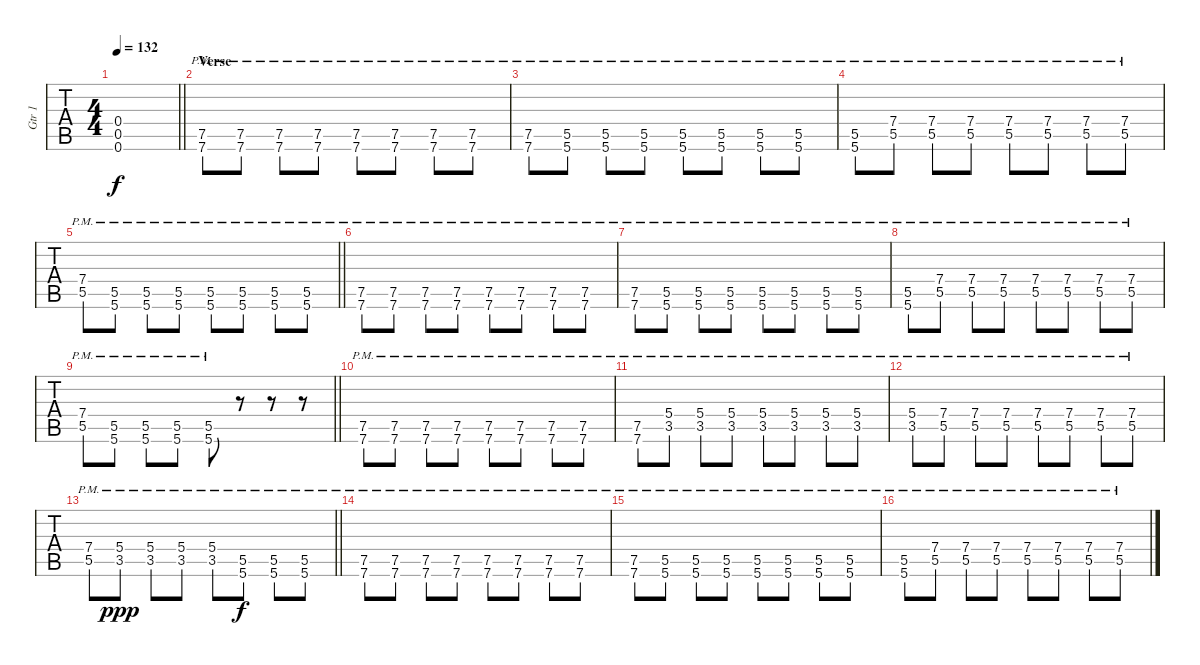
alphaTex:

\track ("Gtr 1" "Gtr 1") {instrument overdrivenguitar}
\staff {tabs}
\tuning (D4 A3 F3 C3 G2 C2) {hide}
\ts (4 4)
\tempo 132
\clef g2
\barLineRight lightlight
\ks bb
(0.4{t} 0.5{t} 0.6{t}).1{dy f} |
\section ("" "Verse")
(7.5{pm} 7.6{pm}).8 (7.5{pm} 7.6{pm}).8 (7.5{pm} 7.6{pm}).8 (7.5{pm} 7.6{pm}).8 (7.5{pm} 7.6{pm}).8 (7.5{pm} 7.6{pm}).8 (7.5{pm} 7.6{pm}).8 (7.5{pm} 7.6{pm}).8 |
(7.5{pm} 7.6{pm}).8 (5.5{pm} 5.6{pm}).8 (5.5{pm} 5.6{pm}).8 (5.5{pm} 5.6{pm}).8 (5.5{pm} 5.6{pm}).8 (5.5{pm} 5.6{pm}).8 (5.5{pm} 5.6{pm}).8 (5.5{pm} 5.6{pm}).8 |
(5.5{pm} 5.6{pm}).8 (7.4{pm} 5.5{pm}).8 (7.4{pm} 5.5{pm}).8 (7.4{pm} 5.5{pm}).8 (7.4{pm} 5.5{pm}).8 (7.4{pm} 5.5{pm}).8 (7.4{pm} 5.5{pm}).8 (7.4{pm} 5.5{pm}).8 |
\barLineRight lightlight
(7.4{pm} 5.5{pm}).8 (5.5{pm} 5.6{pm}).8 (5.5{pm} 5.6{pm}).8 (5.5{pm} 5.6{pm}).8 (5.5{pm} 5.6{pm}).8 (5.5{pm} 5.6{pm}).8 (5.5{pm} 5.6{pm}).8 (5.5{pm} 5.6{pm}).8 |
(7.5{pm} 7.6{pm}).8 (7.5{pm} 7.6{pm}).8 (7.5{pm} 7.6{pm}).8 (7.5{pm} 7.6{pm}).8 (7.5{pm} 7.6{pm}).8 (7.5{pm} 7.6{pm}).8 (7.5{pm} 7.6{pm}).8 (7.5{pm} 7.6{pm}).8 |
(7.5{pm} 7.6{pm}).8 (5.5{pm} 5.6{pm}).8 (5.5{pm} 5.6{pm}).8 (5.5{pm} 5.6{pm}).8 (5.5{pm} 5.6{pm}).8 (5.5{pm} 5.6{pm}).8 (5.5{pm} 5.6{pm}).8 (5.5{pm} 5.6{pm}).8 |
(5.5{pm} 5.6{pm}).8 (7.4{pm} 5.5{pm}).8 (7.4{pm} 5.5{pm}).8 (7.4{pm} 5.5{pm}).8 (7.4{pm} 5.5{pm}).8 (7.4{pm} 5.5{pm}).8 (7.4{pm} 5.5{pm}).8 (7.4{pm} 5.5{pm}).8 |
\barLineRight lightlight
(7.4{pm} 5.5{pm}).8 (5.5{pm} 5.6{pm}).8 (5.5{pm} 5.6{pm}).8 (5.5{pm} 5.6{pm}).8 (5.5{pm} 5.6{pm}).8 r.8 r.8 r.8 |
(7.5{pm} 7.6{pm}).8 (7.5{pm} 7.6{pm}).8 (7.5{pm} 7.6{pm}).8 (7.5{pm} 7.6{pm}).8 (7.5{pm} 7.6{pm}).8 (7.5{pm} 7.6{pm}).8 (7.5{pm} 7.6{pm}).8 (7.5{pm} 7.6{pm}).8 |
(7.5{pm} 7.6{pm}).8 (5.4{pm} 3.5{pm}).8 (5.4{pm} 3.5{pm}).8 (5.4{pm} 3.5{pm}).8 (5.4{pm} 3.5{pm}).8 (5.4{pm} 3.5{pm}).8 (5.4{pm} 3.5{pm}).8 (5.4{pm} 3.5{pm}).8 |
(5.4{pm} 3.5{pm}).8 (7.4{pm} 5.5{pm}).8 (7.4{pm} 5.5{pm}).8 (7.4{pm} 5.5{pm}).8 (7.4{pm} 5.5{pm}).8 (7.4{pm} 5.5{pm}).8 (7.4{pm} 5.5{pm}).8 (7.4{pm} 5.5{pm}).8 |
\barLineRight lightlight
(7.4{pm} 5.5{pm}).8 (5.4 3.5{pm}).8{dy ppp} (5.4 3.5{pm}).8 (5.4 3.5{pm}).8 (5.4 3.5{pm}).8 (5.5{pm} 5.6{pm}).8{dy f} (5.5{pm} 5.6{pm}).8 (5.5{pm} 5.6{pm}).8 |
(7.5{pm} 7.6{pm}).8 (7.5{pm} 7.6{pm}).8 (7.5{pm} 7.6{pm}).8 (7.5{pm} 7.6{pm}).8 (7.5{pm} 7.6{pm}).8 (7.5{pm} 7.6{pm}).8 (7.5{pm} 7.6{pm}).8 (7.5{pm} 7.6{pm}).8 |
(7.5{pm} 7.6{pm}).8 (5.5{pm} 5.6{pm}).8 (5.5{pm} 5.6{pm}).8 (5.5{pm} 5.6{pm}).8 (5.5{pm} 5.6{pm}).8 (5.5{pm} 5.6{pm}).8 (5.5{pm} 5.6{pm}).8 (5.5{pm} 5.6{pm}).8 |
(5.5{pm} 5.6{pm}).8 (7.4{pm} 5.5{pm}).8 (7.4{pm} 5.5{pm}).8 (7.4{pm} 5.5{pm}).8 (7.4{pm} 5.5{pm}).8 (7.4{pm} 5.5{pm}).8 (7.4{pm} 5.5{pm}).8 (7.4{pm} 5.5{pm}).8
